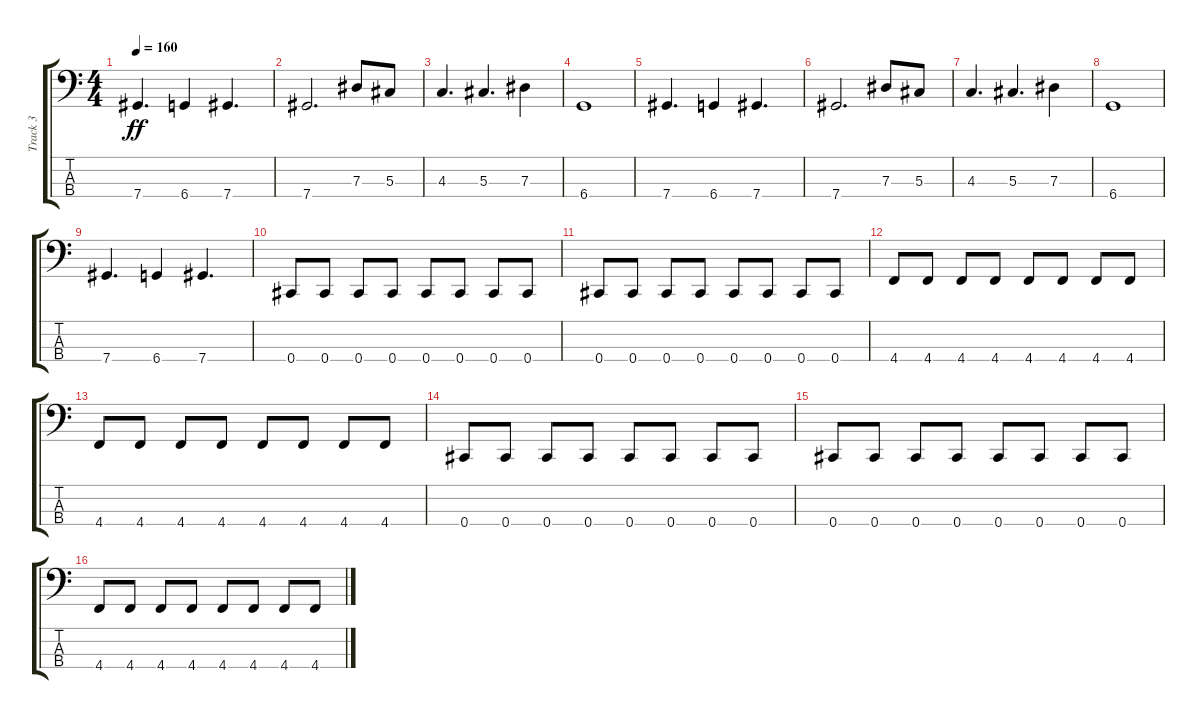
\track ("Track 3" "Track 3") {instrument electricbassfinger}
\staff {score tabs}
\tuning (Gb2 Db2 Ab1 Db1) {hide}
\ts (4 4)
\tempo 160
\clef f4
\ks c
7.4.4{d dy ff} 6.4.4 7.4.4{d} |
7.4.2{d} 7.3.8 5.3.8 |
4.3.4{d} 5.3.4{d} 7.3.4 |
6.4.1 |
7.4.4{d} 6.4.4 7.4.4{d} |
7.4.2{d} 7.3.8 5.3.8 |
4.3.4{d} 5.3.4{d} 7.3.4 |
6.4.1 |
7.4.4{d} 6.4.4 7.4.4{d} |
0.4.8 0.4.8 0.4.8 0.4.8 0.4.8 0.4.8 0.4.8 0.4.8 |
0.4.8 0.4.8 0.4.8 0.4.8 0.4.8 0.4.8 0.4.8 0.4.8 |
4.4.8 4.4.8 4.4.8 4.4.8 4.4.8 4.4.8 4.4.8 4.4.8 |
4.4.8 4.4.8 4.4.8 4.4.8 4.4.8 4.4.8 4.4.8 4.4.8 |
0.4.8 0.4.8 0.4.8 0.4.8 0.4.8 0.4.8 0.4.8 0.4.8 |
0.4.8 0.4.8 0.4.8 0.4.8 0.4.8 0.4.8 0.4.8 0.4.8 |
4.4.8 4.4.8 4.4.8 4.4.8 4.4.8 4.4.8 4.4.8 4.4.8
